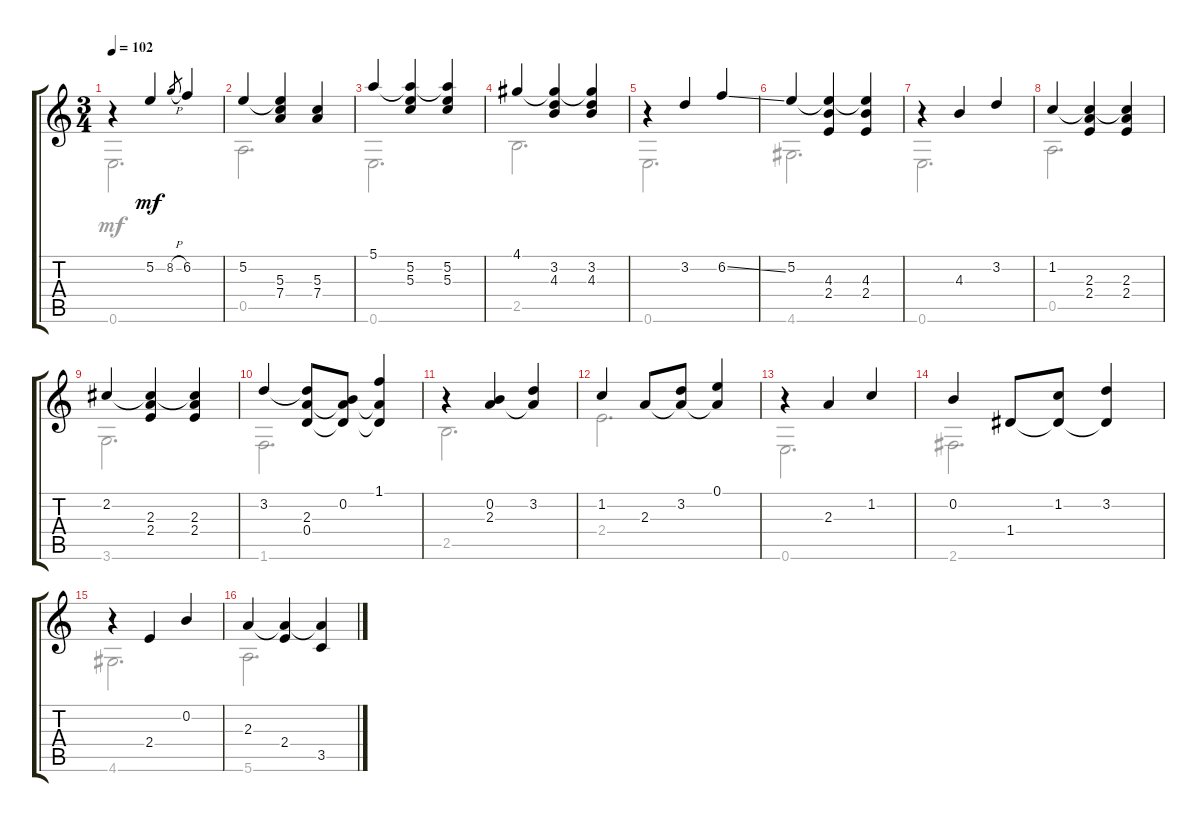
\track "" {instrument acousticguitarnylon}
\staff {score tabs}
\tuning (E4 B3 G3 D3 A2 E2) {hide}
\voice
\ts (3 4)
\tempo 102
\clef g2
\ks c
r.4{dy mf} 5.2.4 8.2{h}.8{gr} 6.2.4 |
5.2.4 (5.2{t} 5.3 7.4).4 (5.3 7.4).4 |
5.1.4 (5.1{t} 5.2 5.3).4 (5.1{t} 5.2 5.3).4 |
4.1.4 (4.1{t} 3.2 4.3).4 (4.1{t} 3.2 4.3).4 |
r.4 3.2.4 6.2{ss}.4 |
5.2.4 (5.2{t} 4.3 2.4).4 (5.2{t} 4.3 2.4).4 |
r.4 4.3.4 3.2.4 |
1.2.4 (1.2{t} 2.3 2.4).4 (1.2{t} 2.3 2.4).4 |
2.2.4 (2.2{t} 2.3 2.4).4 (2.2{t} 2.3 2.4).4 |
3.2.4 (3.2{t} 2.3 0.4).8 (0.2 2.3{t} 0.4{t}).8 (1.1 2.3{t} 0.4{t}).4 |
r.4 (0.2 2.3).4 (3.2 2.3{t}).4 |
1.2.4 2.3.8 (3.2 2.3{t}).8 (0.1 2.3{t}).4 |
r.4 2.3.4 1.2.4 |
0.2.4 1.4.8 (1.2 1.4{t}).8 (3.2 1.4{t}).4 |
r.4 2.4.4 0.2.4 |
2.3.4 (2.3{t} 2.4).4 (2.3{t} 3.5).4
\voice
\clef g2
\ottava regular
\simile none
\ks c
0.6.2{d dy mf} |
0.5.2{d} |
0.6.2{d} |
2.5.2{d} |
0.6.2{d} |
4.6.2{d} |
0.6.2{d} |
0.5.2{d} |
3.6.2{d} |
1.6.2{d} |
2.5.2{d} |
2.4.2{d} |
0.6.2{d} |
2.6.2{d} |
4.6.2{d} |
5.6.2{d}
